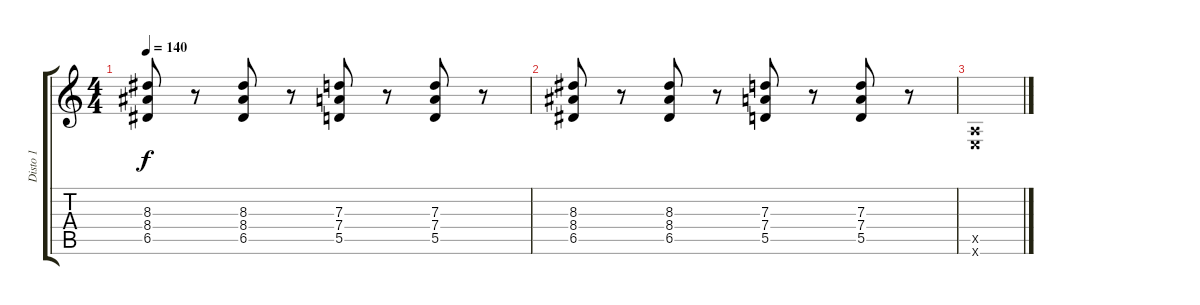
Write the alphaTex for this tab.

\track ("Disto 1" "Disto 1") {instrument distortionguitar}
\staff {score tabs}
\tuning (E4 B3 G3 D3 A2 E2) {hide}
\ts (4 4)
\tempo 140
\clef g2
\ks c
(8.3 8.4 6.5).8{dy f volume 0} r.8 (8.3 8.4 6.5).8 r.8 (7.3 7.4 5.5).8 r.8 (7.3 7.4 5.5).8 r.8 |
(8.3 8.4 6.5).8 r.8 (8.3 8.4 6.5).8 r.8 (7.3 7.4 5.5).8 r.8 (7.3 7.4 5.5).8 r.8 |
(0.5{x} 0.6{x}).1
